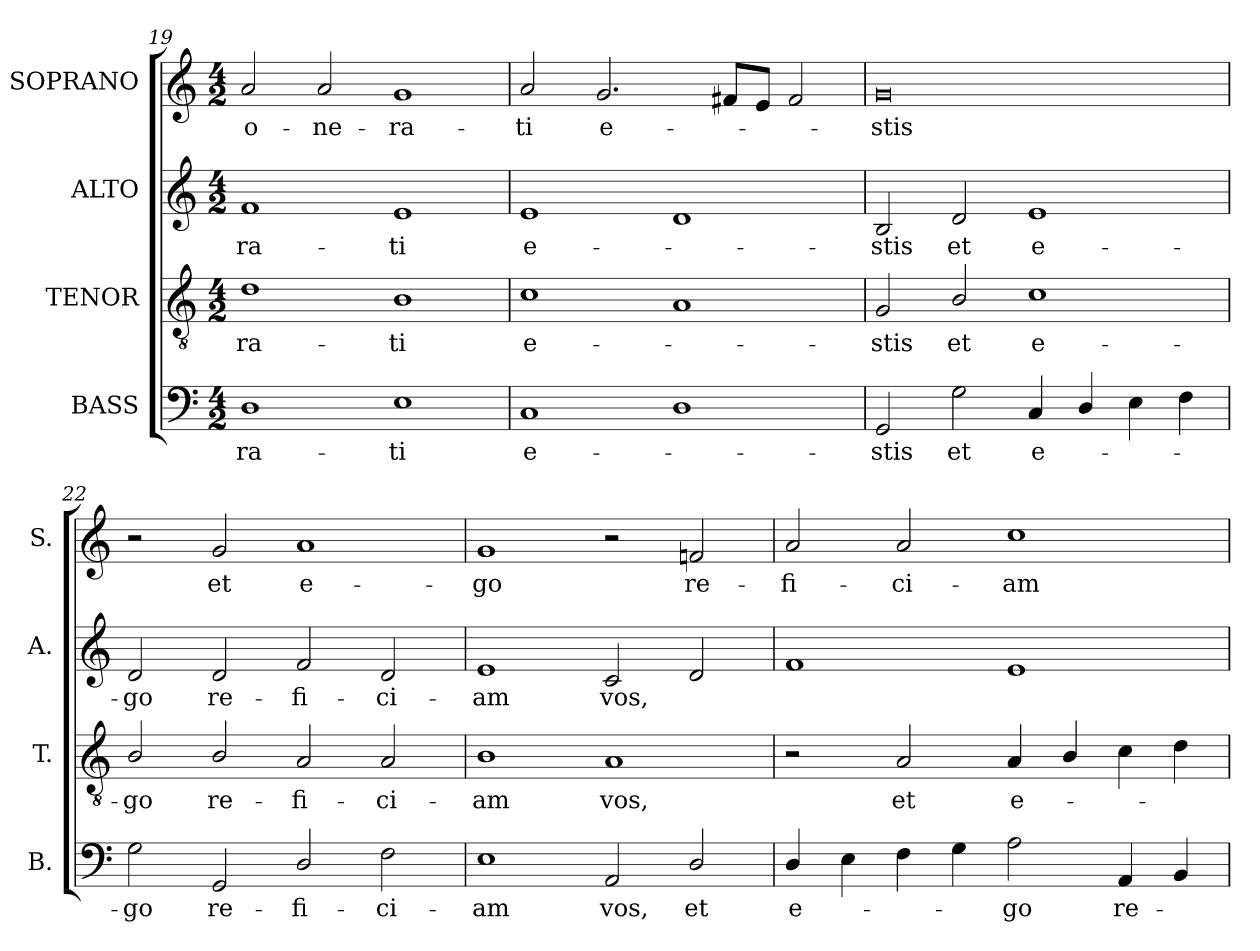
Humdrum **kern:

**kern	**text	**kern	**text	**kern	**text	**kern	**text
*part4	*part4	*part3	*part3	*part2	*part2	*part1	*part1
*staff4	*staff4	*staff3	*staff3	*staff2	*staff2	*staff1	*staff1
*I"BASS	*	*I"TENOR	*	*I"ALTO	*	*I"SOPRANO	*
*I'B.	*	*I'T.	*	*I'A.	*	*I'S.	*
*clefF4	*	*clefGv2	*	*clefG2	*	*clefG2	*
*	*	*ITrd7c12	*	*	*	*	*
*k[]	*	*k[]	*	*k[]	*	*k[]	*
*C:	*	*C:	*	*C:	*	*C:	*
*M4/2	*	*M4/2	*	*M4/2	*	*M4/2	*
=19	=19	=19	=19	=19	=19	=19	=19
!	!LO:LY:b:color=#000000	!	!	!	!	!	!
!	!	!	!LO:LY:b:color=#000000	!	!	!	!
!	!	!	!	!	!LO:LY:b:color=#000000	!	!
!	!	!	!	!	!	!	!LO:LY:b:color=#000000
1Di	-ra-	1Di	-ra-	1fi	-ra-	2ai/	o-
!	!	!	!	!	!	!	!LO:LY:b:color=#000000
.	.	.	.	.	.	2ai/	-ne-
!	!LO:LY:b:color=#000000	!	!	!	!	!	!
!	!	!	!LO:LY:b:color=#000000	!	!	!	!
!	!	!	!	!	!LO:LY:b:color=#000000	!	!
!	!	!	!	!	!	!	!LO:LY:b:color=#000000
1Ei	-ti	1BBi	-ti	1ei	-ti	1gi	-ra-
!!LO:PB:g=z
=20	=20	=20	=20	=20	=20	=20	=20
!	!LO:LY:b:color=#000000	!	!	!	!	!	!
!	!	!	!LO:LY:b:color=#000000	!	!	!	!
!	!	!	!	!	!LO:LY:b:color=#000000	!	!
!	!	!	!	!	!	!	!LO:LY:b:color=#000000
1Ci	e-	1Ci	e-	1ei	e-	2ai/	-ti
!	!	!	!	!	!	!	!LO:LY:b:color=#000000
.	.	.	.	.	.	2.gi/	e-
1Di	.	1AAi	.	1di	.	.	.
.	.	.	.	.	.	8f#Xi/L	.
.	.	.	.	.	.	8ei/J	.
.	.	.	.	.	.	2f#i/	.
=21	=21	=21	=21	=21	=21	=21	=21
!	!LO:LY:b:color=#000000	!	!	!	!	!	!
!	!	!	!LO:LY:b:color=#000000	!	!	!	!
!	!	!	!	!	!LO:LY:b:color=#000000	!	!
!	!	!	!	!	!	!	!LO:LY:b:color=#000000
2GGi/	-stis	2GGi/	-stis	2Bi/	-stis	0gi	-stis
!	!LO:LY:b:color=#000000	!	!	!	!	!	!
!	!	!	!LO:LY:b:color=#000000	!	!	!	!
!	!	!	!	!	!LO:LY:b:color=#000000	!	!
2Gi\	et	2BBi/	et	2di/	et	.	.
!	!LO:LY:b:color=#000000	!	!	!	!	!	!
!	!	!	!LO:LY:b:color=#000000	!	!	!	!
!	!	!	!	!	!LO:LY:b:color=#000000	!	!
4Ci/	e-	1Ci	e-	1ei	e-	.	.
4Di/	.	.	.	.	.	.	.
4Ei\	.	.	.	.	.	.	.
4Fi\	.	.	.	.	.	.	.
=22	=22	=22	=22	=22	=22	=22	=22
!	!LO:LY:b:color=#000000	!	!	!	!	!	!
!	!	!	!LO:LY:b:color=#000000	!	!	!	!
!	!	!	!	!	!LO:LY:b:color=#000000	!	!
2Gi\	-go	2BBi/	-go	2di/	-go	2r	.
!	!LO:LY:b:color=#000000	!	!	!	!	!	!
!	!	!	!LO:LY:b:color=#000000	!	!	!	!
!	!	!	!	!	!LO:LY:b:color=#000000	!	!
!	!	!	!	!	!	!	!LO:LY:b:color=#000000
2GGi/	re-	2BBi/	re-	2di/	re-	2gi/	et
!	!LO:LY:b:color=#000000	!	!	!	!	!	!
!	!	!	!LO:LY:b:color=#000000	!	!	!	!
!	!	!	!	!	!LO:LY:b:color=#000000	!	!
!	!	!	!	!	!	!	!LO:LY:b:color=#000000
2Di/	-fi-	2AAi/	-fi-	2fi/	-fi-	1ai	e-
!	!LO:LY:b:color=#000000	!	!	!	!	!	!
!	!	!	!LO:LY:b:color=#000000	!	!	!	!
!	!	!	!	!	!LO:LY:b:color=#000000	!	!
2Fi\	-ci-	2AAi/	-ci-	2di/	-ci-	.	.
=23	=23	=23	=23	=23	=23	=23	=23
!	!LO:LY:b:color=#000000	!	!	!	!	!	!
!	!	!	!LO:LY:b:color=#000000	!	!	!	!
!	!	!	!	!	!LO:LY:b:color=#000000	!	!
!	!	!	!	!	!	!	!LO:LY:b:color=#000000
1Ei	-am	1BBi	-am	1ei	-am	1gi	-go
!	!LO:LY:b:color=#000000	!	!	!	!	!	!
!	!	!	!LO:LY:b:color=#000000	!	!	!	!
!	!	!	!	!	!LO:LY:b:color=#000000	!	!
2AAi/	vos,	1AAi	vos,	2ci/	vos,	2r	.
!	!LO:LY:b:color=#000000	!	!	!	!	!	!
!	!	!	!	!	!	!	!LO:LY:b:color=#000000
2Di/	et	.	.	2di/	.	2fni/	re-
=24	=24	=24	=24	=24	=24	=24	=24
!	!LO:LY:b:color=#000000	!	!	!	!	!	!
!	!	!	!	!	!	!	!LO:LY:b:color=#000000
4Di/	e-	2r	.	1fi	.	2ai/	-fi-
4Ei\	.	.	.	.	.	.	.
!	!	!	!LO:LY:b:color=#000000	!	!	!	!
!	!	!	!	!	!	!	!LO:LY:b:color=#000000
4Fi\	.	2AAi/	et	.	.	2ai/	-ci-
4Gi\	.	.	.	.	.	.	.
!	!LO:LY:b:color=#000000	!	!	!	!	!	!
!	!	!	!LO:LY:b:color=#000000	!	!	!	!
!	!	!	!	!	!	!	!LO:LY:b:color=#000000
2Ai\	-go	4AAi/	e-	1ei	.	1cci	-am
.	.	4BBi/	.	.	.	.	.
!	!LO:LY:b:color=#000000	!	!	!	!	!	!
4AAi/	re-	4Ci\	.	.	.	.	.
4BBi/	.	4Di\	.	.	.	.	.
=	=	=	=	=	=	=	=
*-	*-	*-	*-	*-	*-	*-	*-
